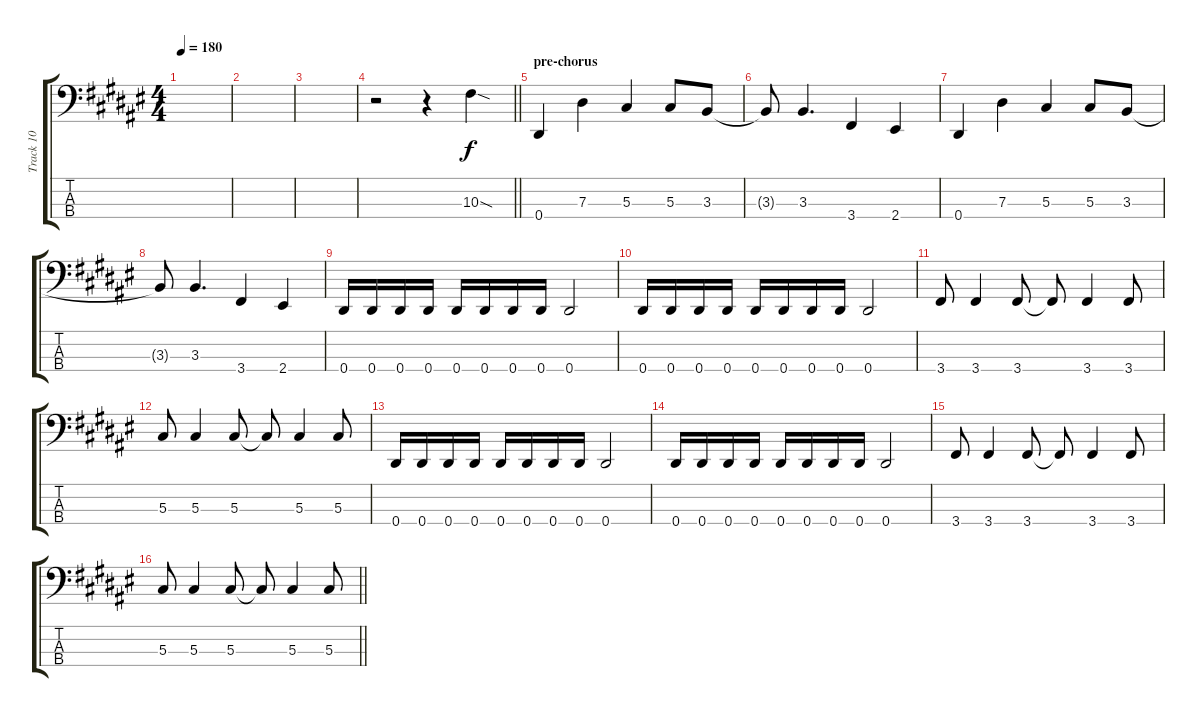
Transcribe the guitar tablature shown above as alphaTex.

\track ("Track 10" "Track 10") {instrument electricbassfinger}
\staff {score tabs}
\tuning (Gb2 Db2 Ab1 Eb1) {hide}
\ts (4 4)
\tempo 180
\clef f4
\ks f#
|
|
|
\barLineRight lightlight
r.2 r.4 10.3{sod}.4 |
\section ("" "pre-chorus")
0.4.4 7.3.4 5.3.4 5.3.8 3.3.8 |
3.3{t}.8 3.3.4{d} 3.4.4 2.4.4 |
0.4.4 7.3.4 5.3.4 5.3.8 3.3.8 |
3.3{t}.8 3.3.4{d} 3.4.4 2.4.4 |
0.4.16 0.4.16 0.4.16 0.4.16 0.4.16 0.4.16 0.4.16 0.4.16 0.4.2 |
0.4.16 0.4.16 0.4.16 0.4.16 0.4.16 0.4.16 0.4.16 0.4.16 0.4.2 |
3.4.8 3.4.4 3.4.8 3.4{t}.8 3.4.4 3.4.8 |
5.3.8 5.3.4 5.3.8 5.3{t}.8 5.3.4 5.3.8 |
0.4.16 0.4.16 0.4.16 0.4.16 0.4.16 0.4.16 0.4.16 0.4.16 0.4.2 |
0.4.16 0.4.16 0.4.16 0.4.16 0.4.16 0.4.16 0.4.16 0.4.16 0.4.2 |
3.4.8 3.4.4 3.4.8 3.4{t}.8 3.4.4 3.4.8 |
\barLineRight lightlight
5.3.8 5.3.4 5.3.8 5.3{t}.8 5.3.4 5.3.8
